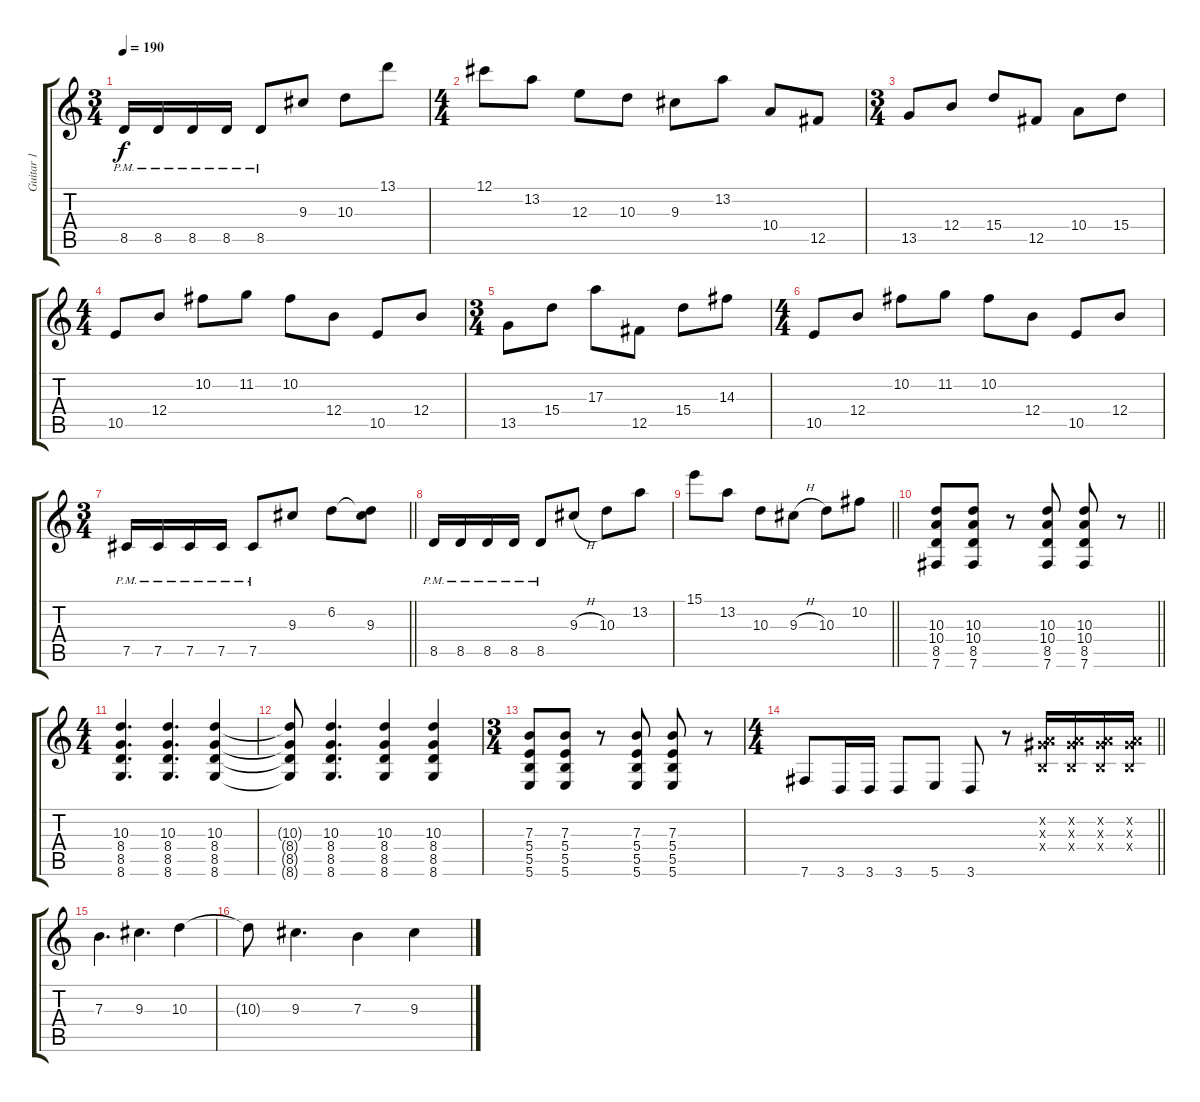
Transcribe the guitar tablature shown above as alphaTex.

\track ("Guitar 1" "Guitar 1") {instrument distortionguitar}
\staff {score tabs}
\tuning (Db4 Ab3 E3 B2 Gb2 B1) {hide}
\ts (3 4)
\tempo 190
\clef g2
\ks c
8.5{pm}.16{dy f} 8.5{pm}.16 8.5{pm}.16 8.5{pm}.16 8.5{pm}.8 9.3.8 10.3.8 13.1.8 |
\ts (4 4)
12.1.8 13.2.8 12.3.8 10.3.8 9.3.8 13.2.8 10.4.8 12.5.8 |
\ts (3 4)
13.5.8 12.4.8 15.4.8 12.5.8 10.4.8 15.4.8 |
\ts (4 4)
10.5.8 12.4.8 10.2.8 11.2.8 10.2.8 12.4.8 10.5.8 12.4.8 |
\ts (3 4)
13.5.8 15.4.8 17.3.8 12.5.8 15.4.8 14.3.8 |
\ts (4 4)
10.5.8 12.4.8 10.2.8 11.2.8 10.2.8 12.4.8 10.5.8 12.4.8 |
\ts (3 4)
\barLineRight lightlight
7.5{pm}.16 7.5{pm}.16 7.5{pm}.16 7.5{pm}.16 7.5{pm}.8 9.3.8 6.2.8 (6.2{t} 9.3).8 |
8.5{pm}.16 8.5{pm}.16 8.5{pm}.16 8.5{pm}.16 8.5{pm}.8 9.3{h}.8 10.3.8 13.2.8 |
\barLineRight lightlight
15.1.8 13.2.8 10.3.8 9.3{h}.8 10.3.8 10.2.8 |
\barLineRight lightlight
(10.3 10.4 8.5 7.6).8 (10.3 10.4 8.5 7.6).8 r.8 (10.3 10.4 8.5 7.6).8 (10.3 10.4 8.5 7.6).8 r.8 |
\ts (4 4)
(10.3 8.4 8.5 8.6).4{d} (10.3 8.4 8.5 8.6).4{d} (10.3 8.4 8.5 8.6).4 |
(10.3{t} 8.4{t} 8.5{t} 8.6{t}).8 (10.3 8.4 8.5 8.6).4{d} (10.3 8.4 8.5 8.6).4 (10.3 8.4 8.5 8.6).4 |
\ts (3 4)
(7.3 5.4 5.5 5.6).8 (7.3 5.4 5.5 5.6).8 r.8 (7.3 5.4 5.5 5.6).8 (7.3 5.4 5.5 5.6).8 r.8 |
\ts (4 4)
\barLineRight lightlight
7.6.8 3.6.16 3.6.16 3.6.8 5.6.8 3.6.8 r.8 (0.2{x} 5.3{x} 0.4{x}).16 (0.2{x} 5.3{x} 0.4{x}).16 (0.2{x} 5.3{x} 0.4{x}).16 (0.2{x} 5.3{x} 0.4{x}).16 |
7.3.4{d} 9.3.4{d} 10.3.4 |
10.3{t}.8 9.3.4{d} 7.3.4 9.3.4
